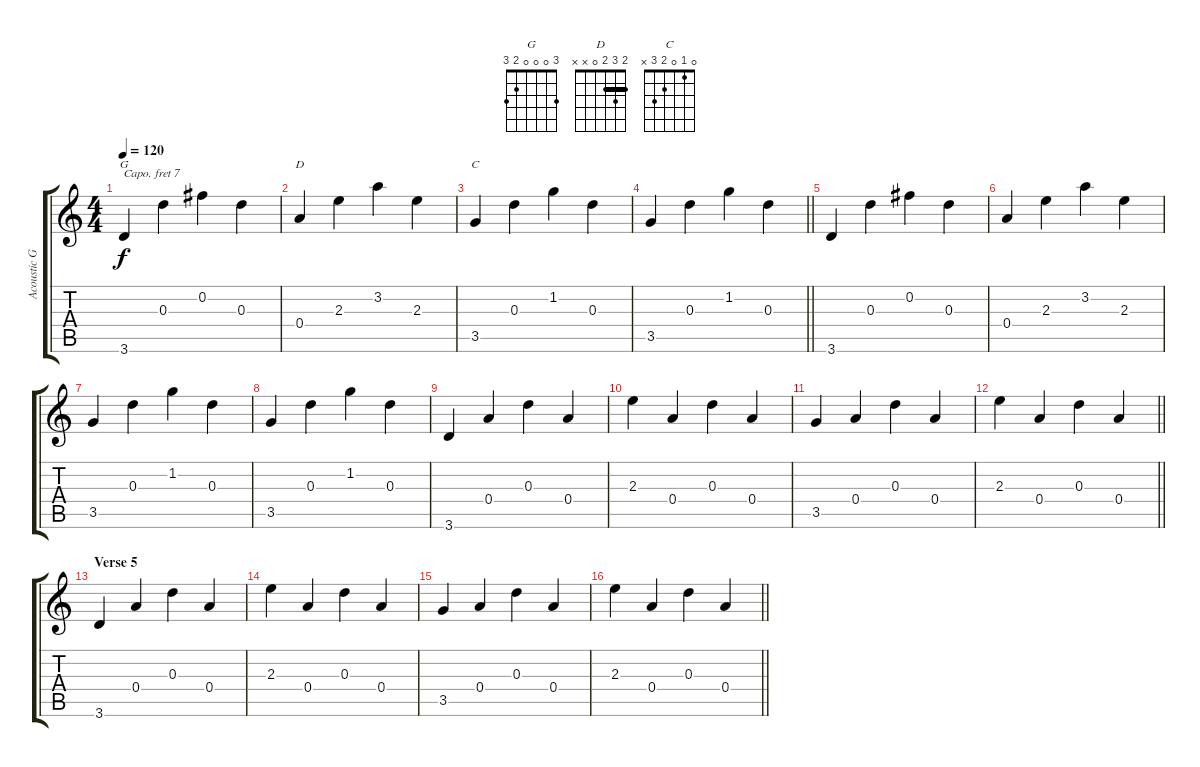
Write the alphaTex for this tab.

\track ("Acoustic Guitar" "Acoustic G") {instrument acousticguitarsteel}
\staff {score tabs}
\capo 7
\tuning (E4 B3 G3 D3 A2 E2) {hide}
\chord ("G" 3 0 0 0 2 3)
\chord ("D" 2 3 2 0 x x) {barre 2}
\chord ("C" 0 1 0 2 3 x)
\ts (4 4)
\tempo 120
\clef g2
\ks c
3.6.4{ch "G" dy f} 0.3.4 0.2.4 0.3.4 |
0.4.4{ch "D"} 2.3.4 3.2.4 2.3.4 |
3.5.4{ch "C"} 0.3.4 1.2.4 0.3.4 |
\barLineRight lightlight
3.5.4 0.3.4 1.2.4 0.3.4 |
3.6.4 0.3.4 0.2.4 0.3.4 |
0.4.4 2.3.4 3.2.4 2.3.4 |
3.5.4 0.3.4 1.2.4 0.3.4 |
3.5.4 0.3.4 1.2.4 0.3.4 |
3.6.4 0.4.4 0.3.4 0.4.4 |
2.3.4 0.4.4 0.3.4 0.4.4 |
3.5.4 0.4.4 0.3.4 0.4.4 |
\barLineRight lightlight
2.3.4 0.4.4 0.3.4 0.4.4 |
\section ("" "Verse 5")
3.6.4 0.4.4 0.3.4 0.4.4 |
2.3.4 0.4.4 0.3.4 0.4.4 |
3.5.4 0.4.4 0.3.4 0.4.4 |
\barLineRight lightlight
2.3.4 0.4.4 0.3.4 0.4.4
